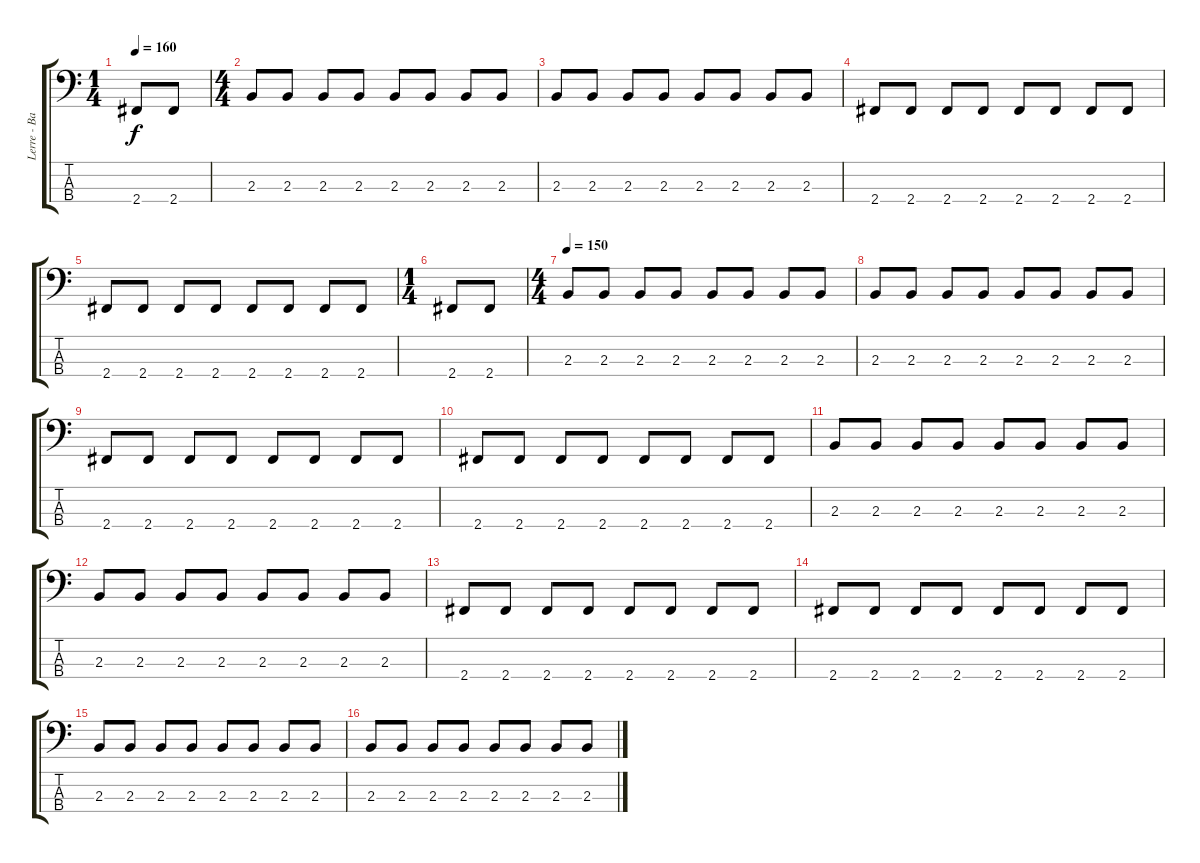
\track ("Lerre - Bass" "Lerre - Ba") {instrument electricbasspick}
\staff {score tabs}
\tuning (G2 D2 A1 E1) {hide}
\ts (1 4)
\tempo 160
\clef f4
\ks c
2.4.8{dy f} 2.4.8 |
\ts (4 4)
2.3.8 2.3.8 2.3.8 2.3.8 2.3.8 2.3.8 2.3.8 2.3.8 |
2.3.8 2.3.8 2.3.8 2.3.8 2.3.8 2.3.8 2.3.8 2.3.8 |
2.4.8 2.4.8 2.4.8 2.4.8 2.4.8 2.4.8 2.4.8 2.4.8 |
2.4.8 2.4.8 2.4.8 2.4.8 2.4.8 2.4.8 2.4.8 2.4.8 |
\ts (1 4)
2.4.8 2.4.8 |
\ts (4 4)
\tempo 150
2.3.8 2.3.8 2.3.8 2.3.8 2.3.8 2.3.8 2.3.8 2.3.8 |
2.3.8 2.3.8 2.3.8 2.3.8 2.3.8 2.3.8 2.3.8 2.3.8 |
2.4.8 2.4.8 2.4.8 2.4.8 2.4.8 2.4.8 2.4.8 2.4.8 |
2.4.8 2.4.8 2.4.8 2.4.8 2.4.8 2.4.8 2.4.8 2.4.8 |
2.3.8 2.3.8 2.3.8 2.3.8 2.3.8 2.3.8 2.3.8 2.3.8 |
2.3.8 2.3.8 2.3.8 2.3.8 2.3.8 2.3.8 2.3.8 2.3.8 |
2.4.8 2.4.8 2.4.8 2.4.8 2.4.8 2.4.8 2.4.8 2.4.8 |
2.4.8 2.4.8 2.4.8 2.4.8 2.4.8 2.4.8 2.4.8 2.4.8 |
2.3.8 2.3.8 2.3.8 2.3.8 2.3.8 2.3.8 2.3.8 2.3.8 |
2.3.8 2.3.8 2.3.8 2.3.8 2.3.8 2.3.8 2.3.8 2.3.8
